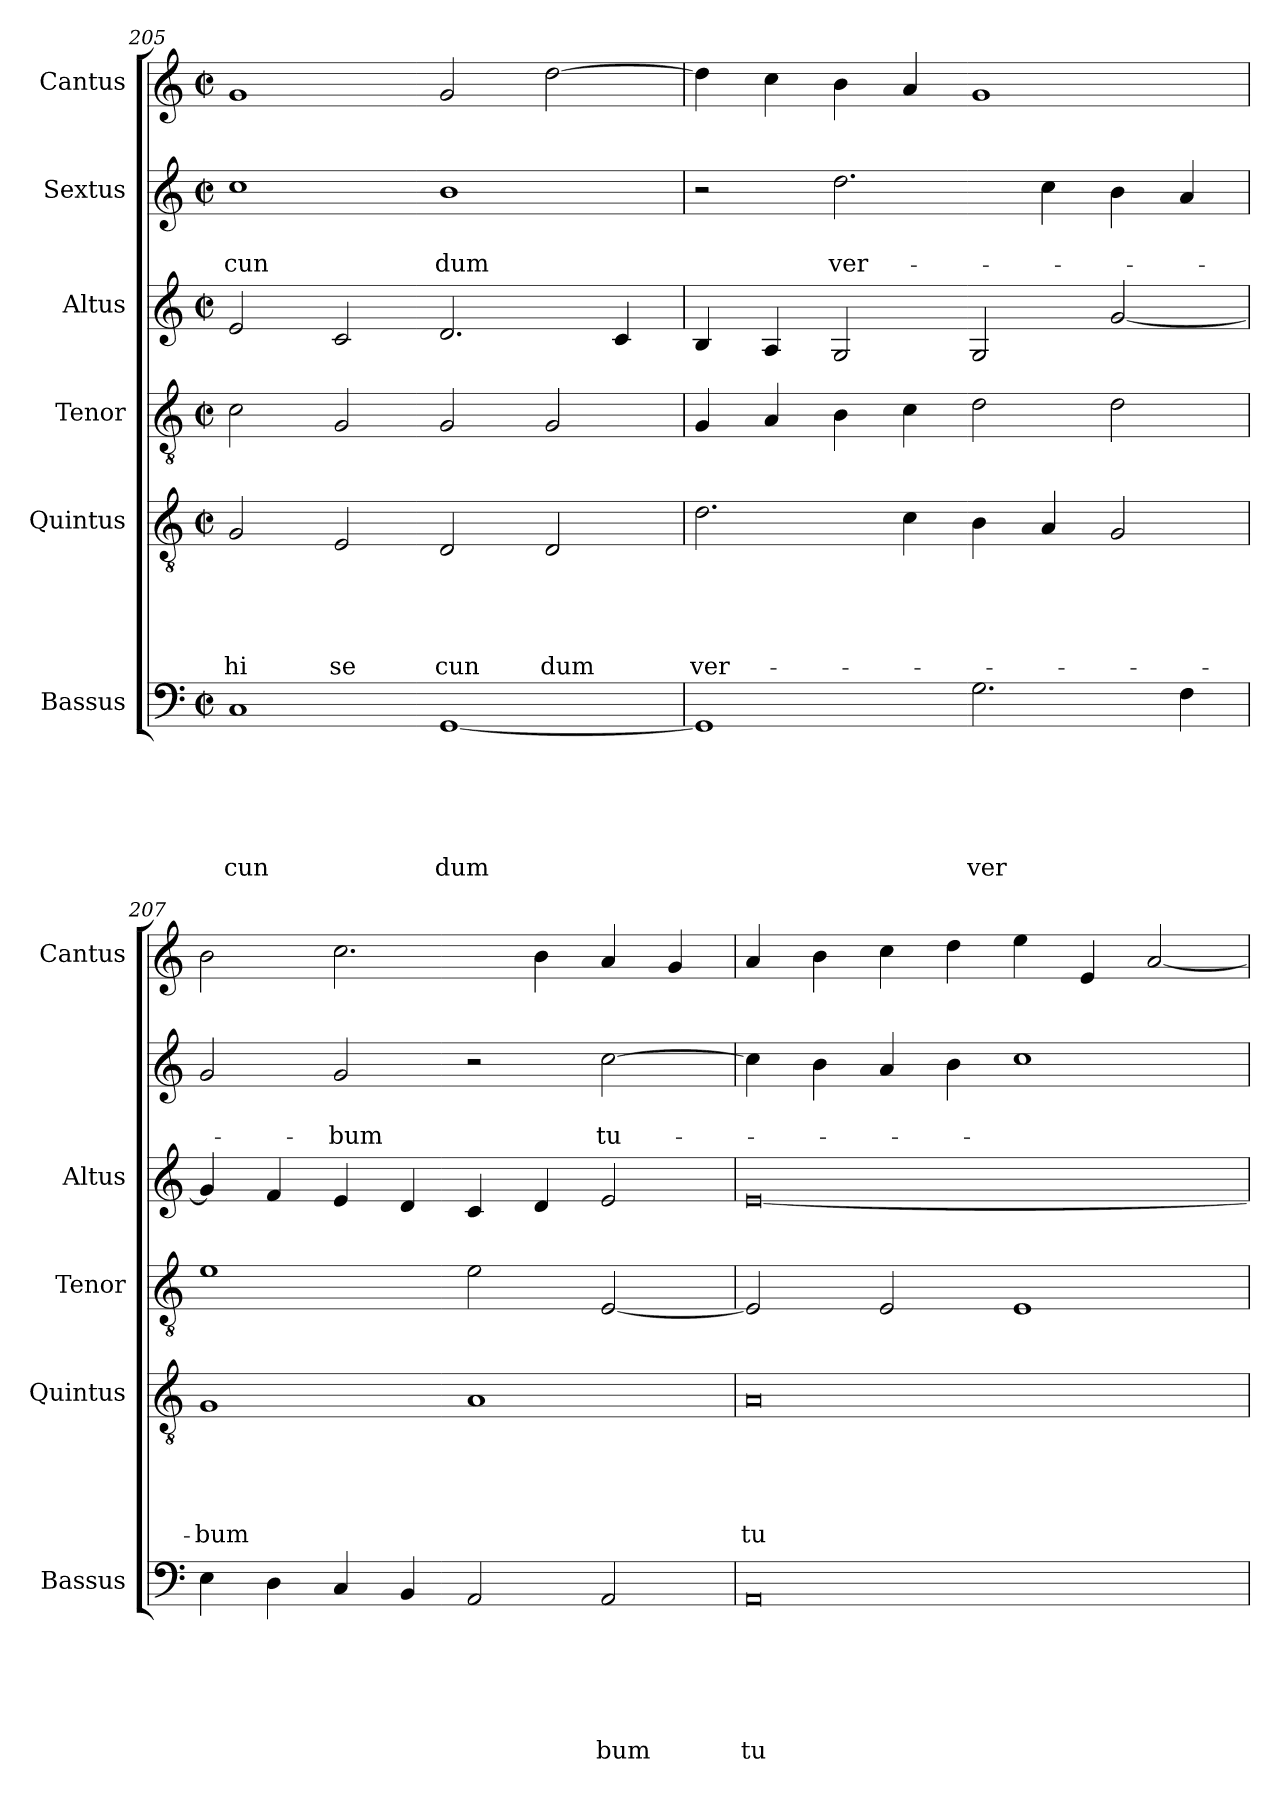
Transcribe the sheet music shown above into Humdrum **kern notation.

**kern	**text	**text	**text	**text	**text	**text	**kern	**text	**text	**text	**text	**text	**kern	**kern	**kern	**text	**text	**kern
*part6	*part6	*part6	*part6	*part6	*part6	*part6	*part5	*part5	*part5	*part5	*part5	*part5	*part4	*part3	*part2	*part2	*part2	*part1
*staff6	*staff6	*staff6	*staff6	*staff6	*staff6	*staff6	*staff5	*staff5	*staff5	*staff5	*staff5	*staff5	*staff4	*staff3	*staff2	*staff2	*staff2	*staff1
*I"Bassus	*	*	*	*	*	*	*I"Quintus	*	*	*	*	*	*I"Tenor	*I"Altus	*I"Sextus	*	*	*I"Cantus
*I'Bassus	*	*	*	*	*	*	*I'Quintus	*	*	*	*	*	*I'Tenor	*I'Altus	*	*	*	*I'Cantus
*clefF4	*	*	*	*	*	*	*clefGv2	*	*	*	*	*	*clefGv2	*clefG2	*clefG2	*	*	*clefG2
*k[]	*	*	*	*	*	*	*k[]	*	*	*	*	*	*k[]	*k[]	*k[]	*	*	*k[]
*C:	*	*	*	*	*	*	*C:	*	*	*	*	*	*C:	*C:	*C:	*	*	*C:
*M2/2	*	*	*	*	*	*	*M2/2	*	*	*	*	*	*M2/2	*M2/2	*M2/2	*	*	*M2/2
*met(c|)	*	*	*	*	*	*	*met(c|)	*	*	*	*	*	*met(c|)	*met(c|)	*met(c|)	*	*	*met(c|)
=205	=205	=205	=205	=205	=205	=205	=205	=205	=205	=205	=205	=205	=205	=205	=205	=205	=205	=205
!	!	!	!	!	!	!LO:LY:b	!	!	!	!	!	!LO:LY:b	!	!	!	!	!LO:LY:b	!
1C	.	.	.	.	.	cun	2G/	.	.	.	.	hi	2c\	2e/	1cc	.	cun	1g
!	!	!	!	!	!	!	!	!	!	!	!	!LO:LY:b	!	!	!	!	!	!
.	.	.	.	.	.	.	2E/	.	.	.	.	se	2G/	2c/	.	.	.	.
!	!	!	!	!	!	!LO:LY:b	!	!	!	!	!	!LO:LY:b	!	!	!	!	!LO:LY:b	!
[<1GG	.	.	.	.	.	dum	2D/	.	.	.	.	cun	2G/	2.d/	1b	.	dum	2g/
!	!	!	!	!	!	!	!	!	!	!	!	!LO:LY:b	!	!	!	!	!	!
.	.	.	.	.	.	.	2D/	.	.	.	.	dum	2G/	.	.	.	.	[<2dd\
.	.	.	.	.	.	.	.	.	.	.	.	.	.	4c/	.	.	.	.
!!LO:PB:g=z
=206	=206	=206	=206	=206	=206	=206	=206	=206	=206	=206	=206	=206	=206	=206	=206	=206	=206	=206
!	!	!	!	!	!	!	!	!	!	!	!	!LO:LY:b	!	!	!	!	!	!
1GG]	.	.	.	.	.	.	2.d\	.	.	.	.	ver-	4G/	4B/	2r	.	.	4dd\]
.	.	.	.	.	.	.	.	.	.	.	.	.	4A/	4A/	.	.	.	4cc\
!	!	!	!	!	!	!	!	!	!	!	!	!	!	!	!	!	!LO:LY:b	!
.	.	.	.	.	.	.	.	.	.	.	.	.	4B\	2G/	2.dd\	.	ver-	4b\
.	.	.	.	.	.	.	4c\	.	.	.	.	.	4c\	.	.	.	.	4a/
!	!	!	!	!	!	!LO:LY:b	!	!	!	!	!	!	!	!	!	!	!	!
2.G\	.	.	.	.	.	ver	4B\	.	.	.	.	.	2d\	2G/	.	.	.	1g
.	.	.	.	.	.	.	4A/	.	.	.	.	.	.	.	4cc\	.	.	.
.	.	.	.	.	.	.	2G/	.	.	.	.	.	2d\	[<2g/	4b\	.	.	.
4F\	.	.	.	.	.	.	.	.	.	.	.	.	.	.	4a/	.	.	.
=207	=207	=207	=207	=207	=207	=207	=207	=207	=207	=207	=207	=207	=207	=207	=207	=207	=207	=207
!	!	!	!	!	!	!	!	!	!	!	!	!LO:LY:b	!	!	!	!	!	!
4E\	.	.	.	.	.	.	1G	.	.	.	.	-bum	1e	4g/]	2g/	.	.	2b\
4D\	.	.	.	.	.	.	.	.	.	.	.	.	.	4f/	.	.	.	.
!	!	!	!	!	!	!	!	!	!	!	!	!	!	!	!	!	!LO:LY:b	!
4C/	.	.	.	.	.	.	.	.	.	.	.	.	.	4e/	2g/	.	-bum	2.cc\
4BB/	.	.	.	.	.	.	.	.	.	.	.	.	.	4d/	.	.	.	.
2AA/	.	.	.	.	.	.	1A	.	.	.	.	.	2e\	4c/	2r	.	.	.
.	.	.	.	.	.	.	.	.	.	.	.	.	.	4d/	.	.	.	4b\
!	!	!	!	!	!	!LO:LY:b	!	!	!	!	!	!	!	!	!	!	!LO:LY:b	!
2AA/	.	.	.	.	.	bum	.	.	.	.	.	.	[<2E/	2e/	[>2cc\	.	tu-	4a/
.	.	.	.	.	.	.	.	.	.	.	.	.	.	.	.	.	.	4g/
=208	=208	=208	=208	=208	=208	=208	=208	=208	=208	=208	=208	=208	=208	=208	=208	=208	=208	=208
!	!	!	!	!	!	!LO:LY:b	!	!	!	!	!	!LO:LY:b	!	!	!	!	!	!
0AA	.	.	.	.	.	tu	0A	.	.	.	.	tu-	2E/]	[<0e	4cc\]	.	.	4a/
.	.	.	.	.	.	.	.	.	.	.	.	.	.	.	4b\	.	.	4b\
.	.	.	.	.	.	.	.	.	.	.	.	.	2E/	.	4a/	.	.	4cc\
.	.	.	.	.	.	.	.	.	.	.	.	.	.	.	4b\	.	.	4dd\
.	.	.	.	.	.	.	.	.	.	.	.	.	1E	.	1cc	.	.	4ee\
.	.	.	.	.	.	.	.	.	.	.	.	.	.	.	.	.	.	4e/
.	.	.	.	.	.	.	.	.	.	.	.	.	.	.	.	.	.	[<2a/
=	=	=	=	=	=	=	=	=	=	=	=	=	=	=	=	=	=	=
*-	*-	*-	*-	*-	*-	*-	*-	*-	*-	*-	*-	*-	*-	*-	*-	*-	*-	*-
